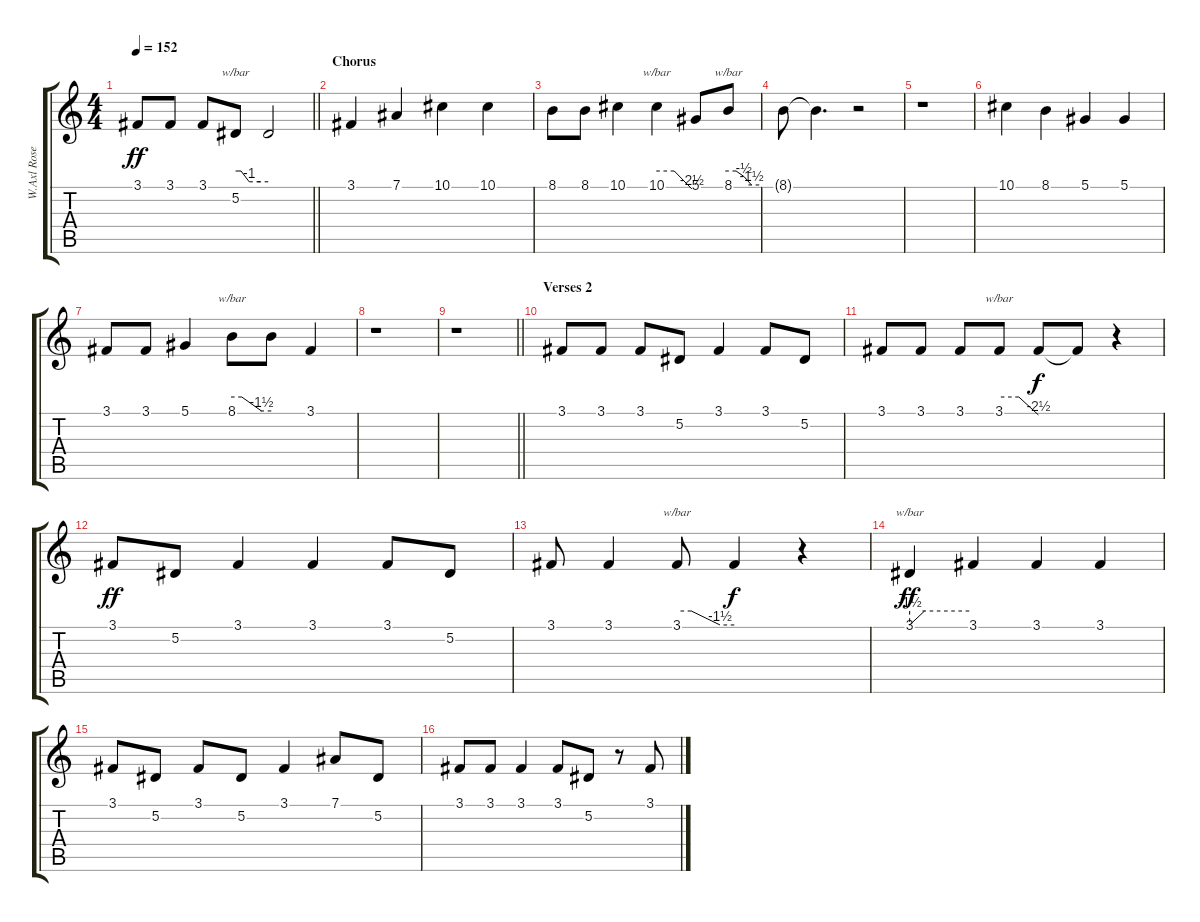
\track ("W.Axl Rose" "W.Axl Rose") {instrument lead2sawtooth}
\staff {score tabs}
\tuning (Eb4 Bb3 Gb3 Db3 Ab2 Eb2) {hide}
\ts (4 4)
\tempo 152
\clef g2
\barLineRight lightlight
\ks c
3.1.8{dy ff} 3.1.8 3.1.8 5.2.8{tbe (custom default 0 0 10 0 25 -4 45 -4 60 -4)} 5.2{t}.2 |
\section ("" "Chorus")
3.1.4 7.1.4 10.1.4 10.1.4 |
8.1.8 8.1.8 10.1.4 10.1.4{tbe (custom default 0 0 30 0 60 -10)} 5.1.8 8.1.8{tbe (custom default 0 0 15 0 30 -2 45 -6 60 -6)} |
8.1{t}.8 8.1{t}.4{d} r.2 |
r.1 |
10.1.4 8.1.4 5.1.4 5.1.4 |
3.1.8 3.1.8 5.1.4 8.1.8{tbe (custom default 0 0 15 0 45 -6 60 -6)} 8.1{t}.8 3.1.4 |
r.1 |
\barLineRight lightlight
r.1 |
\section ("" "Verses 2")
3.1.8 3.1.8 3.1.8 5.2.8 3.1.4 3.1.8 5.2.8 |
3.1.8 3.1.8 3.1.8 3.1.8{tbe (custom default 0 0 30 0 60 -10)} 3.1{t}.8{dy f} 3.1{t}.8 r.4 |
3.1.8{dy ff} 5.2.8 3.1.4 3.1.4 3.1.8 5.2.8 |
3.1.8 3.1.4 3.1.8{tbe (custom default 0 0 15 0 45 -6 60 -6)} 3.1{t}.4{dy f} r.4 |
3.1.4{tbe (custom default 0 -6 15 0 60 0) dy ff} 3.1.4 3.1.4 3.1.4 |
3.1.8 5.2.8 3.1.8 5.2.8 3.1.4 7.1.8 5.2.8 |
3.1.8 3.1.8 3.1.4 3.1.8 5.2.8 r.8 3.1.8
